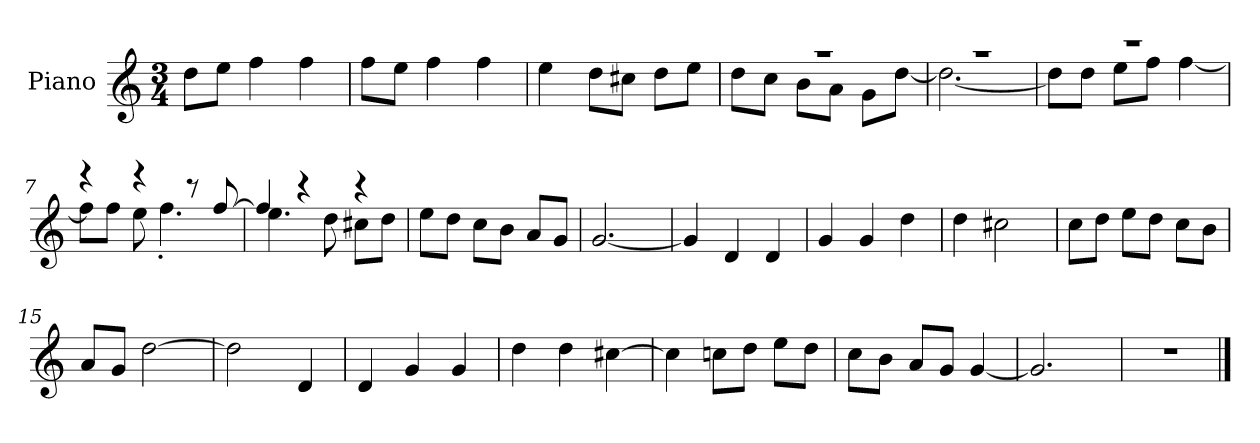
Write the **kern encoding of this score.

**kern
*part1
*staff1
*I"Piano
*I'P-no
*clefG2
*k[]
*M3/4
*MM179
=1
8dd\L
8ee\J
4ff\
4ff\
=2
8ff\L
8ee\J
4ff\
4ff\
=3
4ee\
8dd\L
8cc#X\J
8dd\L
8ee\J
=4
*^
2.r	8dd\L
.	8cc\J
.	8b\L
.	8a\J
.	8g\L
.	[8dd\J
=5	=5
2.r	2.dd\_
=6	=6
2.r	8dd\L]
.	8dd\J
.	8ee\L
.	8ff\J
.	[4ff\
=7	=7
4r	8ff\L]
.	8ff\J
4r	8ee\
.	4.ff'\
8r	.
[8ff/	.
!!LO:LB:g=z	!!
=8	=8
4ff/]	4.ee\
4r	.
.	8dd\
4r	8cc#X\L
.	8dd\J
*v	*v
=9
8ee\L
8dd\J
8cc\L
8b\J
8a/L
8g/J
=10
[2.g/
=11
4g/]
4d/
4d/
=12
4g/
4g/
4dd\
=13
4dd\
2cc#X\
=14
8cc\L
8dd\J
8ee\L
8dd\J
8cc\L
8b\J
=15
8a/L
8g/J
[2dd\
=16
2dd\]
4d/
=17
4d/
4g/
4g/
!!LO:LB:g=z
=18
4dd\
4dd\
[4cc#X\
=19
4cc#\]
8ccn\L
8dd\J
8ee\L
8dd\J
=20
8cc\L
8b\J
8a/L
8g/J
[4g/
=21
2.g/]
=22
2.r
==
*-
